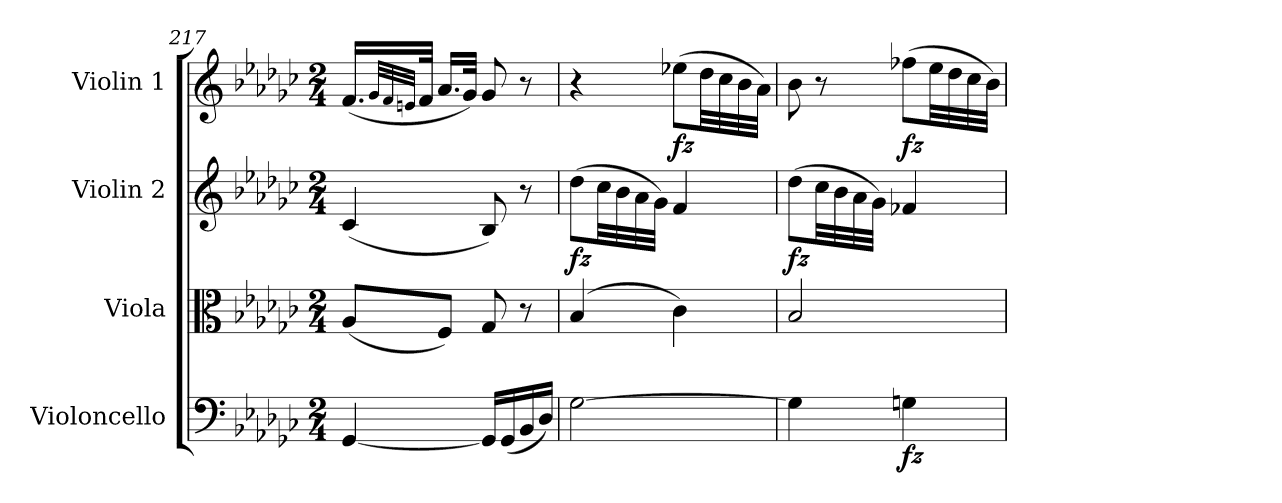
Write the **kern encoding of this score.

**kern	**dynam	**kern	**kern	**dynam	**kern	**dynam
*part4	*part4	*part3	*part2	*part2	*part1	*part1
*staff4	*staff4	*staff3	*staff2	*staff2	*staff1	*staff1
*I"Violoncello	*	*I"Viola	*I"Violin 2	*	*I"Violin 1	*
*I'Vc	*	*I'Vla	*I'Vln	*	*I'Vln	*
!!LO:LB:g=z
*clefF4	*	*clefC3	*clefG2	*	*clefG2	*
*k[b-e-a-d-g-c-]	*	*k[b-e-a-d-g-c-]	*k[b-e-a-d-g-c-]	*	*k[b-e-a-d-g-c-]	*
*M2/4	*	*M2/4	*M2/4	*	*M2/4	*
=217	=217	=217	=217	=217	=217	=217
[4GG-/	.	(<8A-/L	(<4c-/	.	(<16.f/LL	.
.	.	.	.	.	32qg-/LLL	.
.	.	.	.	.	32qf/	.
.	.	.	.	.	32qen/JJJ	.
.	.	.	.	.	32f/JJk	.
.	.	8F/J)	.	.	16.a-/LL	.
.	.	.	.	.	32g-/JJk)	.
16GG-/LL]	.	8G-/	8B-/)	.	8g-/	.
(<16GG-/	.	.	.	.	.	.
16BB-/	.	8r	8r	.	8r	.
16D-/JJ)	.	.	.	.	.	.
=218	=218	=218	=218	=218	=218	=218
!	!	!	!	!LO:DY:b	!	!
[2G-\	.	(>4B-/	(>8dd-\L	fz	4r	.
.	.	.	32cc-\LL	.	.	.
.	.	.	32b-\	.	.	.
.	.	.	32a-\	.	.	.
.	.	.	32g-\JJJ)	.	.	.
!	!	!	!	!	!	!LO:DY:b
.	.	4c-\)	4f/	.	(>8ee-X\L	fz
.	.	.	.	.	32dd-\LL	.
.	.	.	.	.	32cc-\	.
.	.	.	.	.	32b-\	.
.	.	.	.	.	32a-\JJJ)	.
=219	=219	=219	=219	=219	=219	=219
!	!	!	!	!LO:DY:b	!	!
4G-\]	.	2B-/	(>8dd-\L	fz	8b-\	.
.	.	.	32cc-\LL	.	8r	.
.	.	.	32b-\	.	.	.
.	.	.	32a-\	.	.	.
.	.	.	32g-\JJJ)	.	.	.
!	!LO:DY:b	!	!	!	!	!LO:DY:b
4Gn\	fz	.	4f-X/	.	(>8ff-X\L	fz
.	.	.	.	.	32ee-\LL	.
.	.	.	.	.	32dd-\	.
.	.	.	.	.	32cc-\	.
.	.	.	.	.	32b-\JJJ)	.
=	=	=	=	=	=	=
*-	*-	*-	*-	*-	*-	*-
